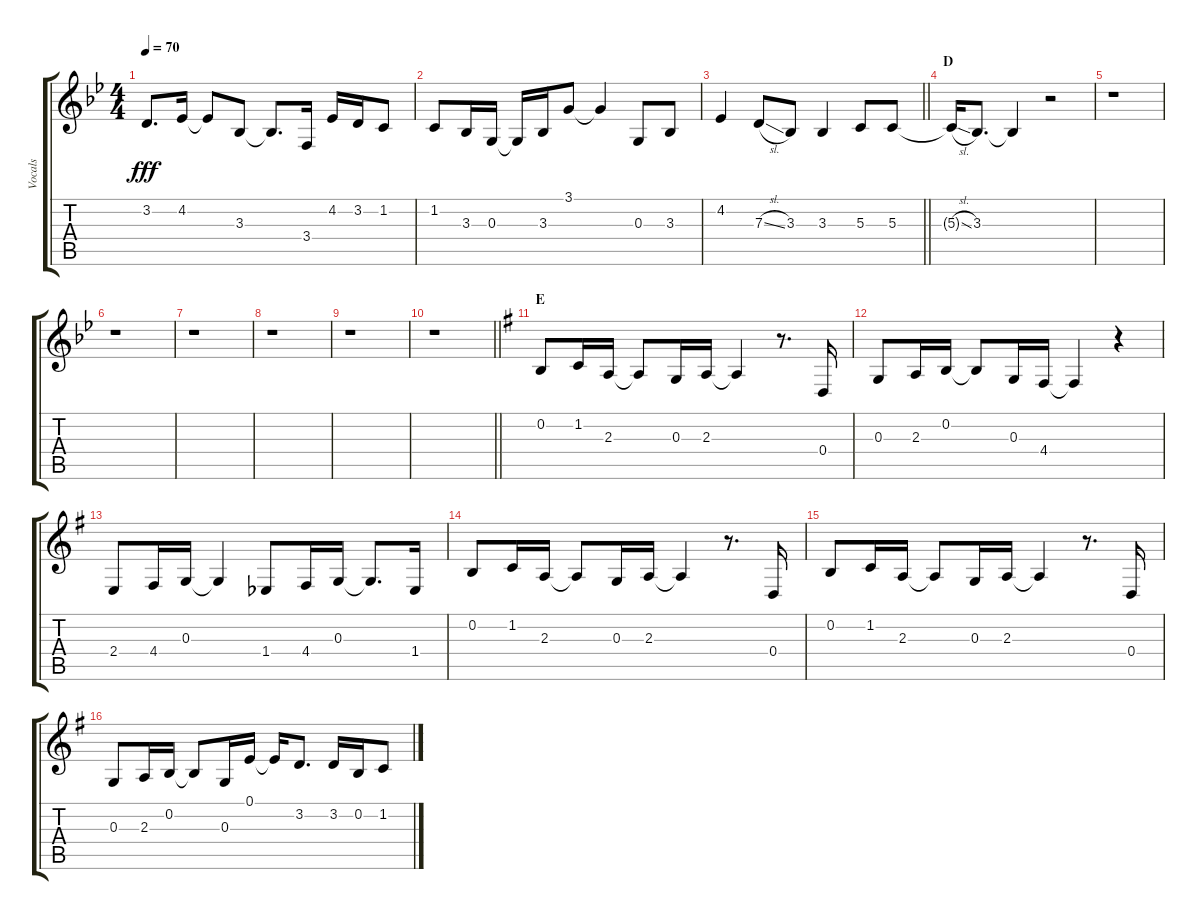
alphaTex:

\track ("Vocals" "Vocals") {instrument voiceoohs}
\staff {score tabs}
\tuning (E4 B3 G3 D3 A2 E2) {hide}
\ts (4 4)
\tempo 70
\clef g2
\ks bb
3.2.8{d dy fff} 4.2.16 4.2{t}.8 3.3.8 3.3{t}.8{d} 3.4.16 4.2.16 3.2.16 1.2.8 |
1.2.8 3.3.16 0.3.16 0.3{t}.16 3.3.16 3.1.8 3.1{t}.4 0.3.8 3.3.8 |
\barLineRight lightlight
4.2.4 7.3{sl}.8 3.3.8 3.3.4 5.3.8 5.3.8 |
\section ("" "D")
5.3{sl t}.16 3.3.8{d} 3.3{t}.4 r.2 |
r.1 |
r.1 |
r.1 |
r.1 |
r.1 |
\barLineRight lightlight
r.1 |
\section ("" "E")
\ks g
0.2.8 1.2.16 2.3.16 2.3{t}.8 0.3.16 2.3.16 2.3{t}.4 r.8{d} 0.4.16 |
0.3.8 2.3.16 0.2.16 0.2{t}.8 0.3.16 4.4.16 4.4{t}.4 r.4 |
2.4.8 4.4.16 0.3.16 0.3{t}.4 1.4{acc b}.8 4.4.16 0.3.16 0.3{t}.8{d} 1.4{acc b}.16 |
0.2.8 1.2.16 2.3.16 2.3{t}.8 0.3.16 2.3.16 2.3{t}.4 r.8{d} 0.4.16 |
0.2.8 1.2.16 2.3.16 2.3{t}.8 0.3.16 2.3.16 2.3{t}.4 r.8{d} 0.4.16 |
0.3.8 2.3.16 0.2.16 0.2{t}.8 0.3.16 0.1.16 0.1{t}.16 3.2.8{d} 3.2.16 0.2.16 1.2.8
